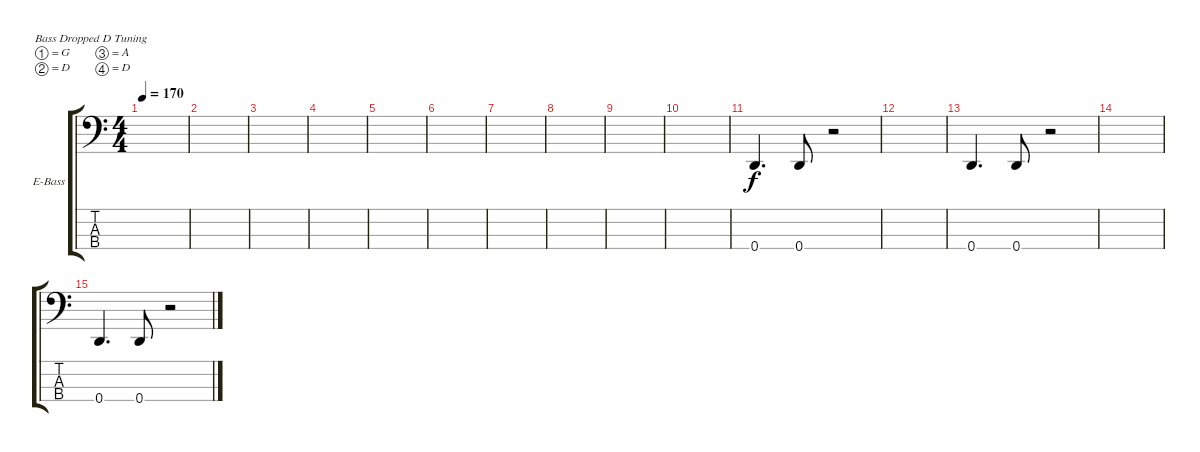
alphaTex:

\bracketExtendMode groupsimilarinstruments
\firstSystemTrackNameOrientation horizontal
\otherSystemsTrackNameOrientation horizontal
\track ("Electric Bass" "E-Bass") {instrument electricbassfinger}
\staff {score tabs}
\tuning (G2 D2 A1 D1)
\ts (4 4)
\tempo 170
\clef f4
\ks c
|
|
|
|
|
|
|
|
|
|
0.4.4{d} 0.4.8 r.2 |
|
0.4.4{d} 0.4.8 r.2 |
|
0.4.4{d} 0.4.8 r.2
